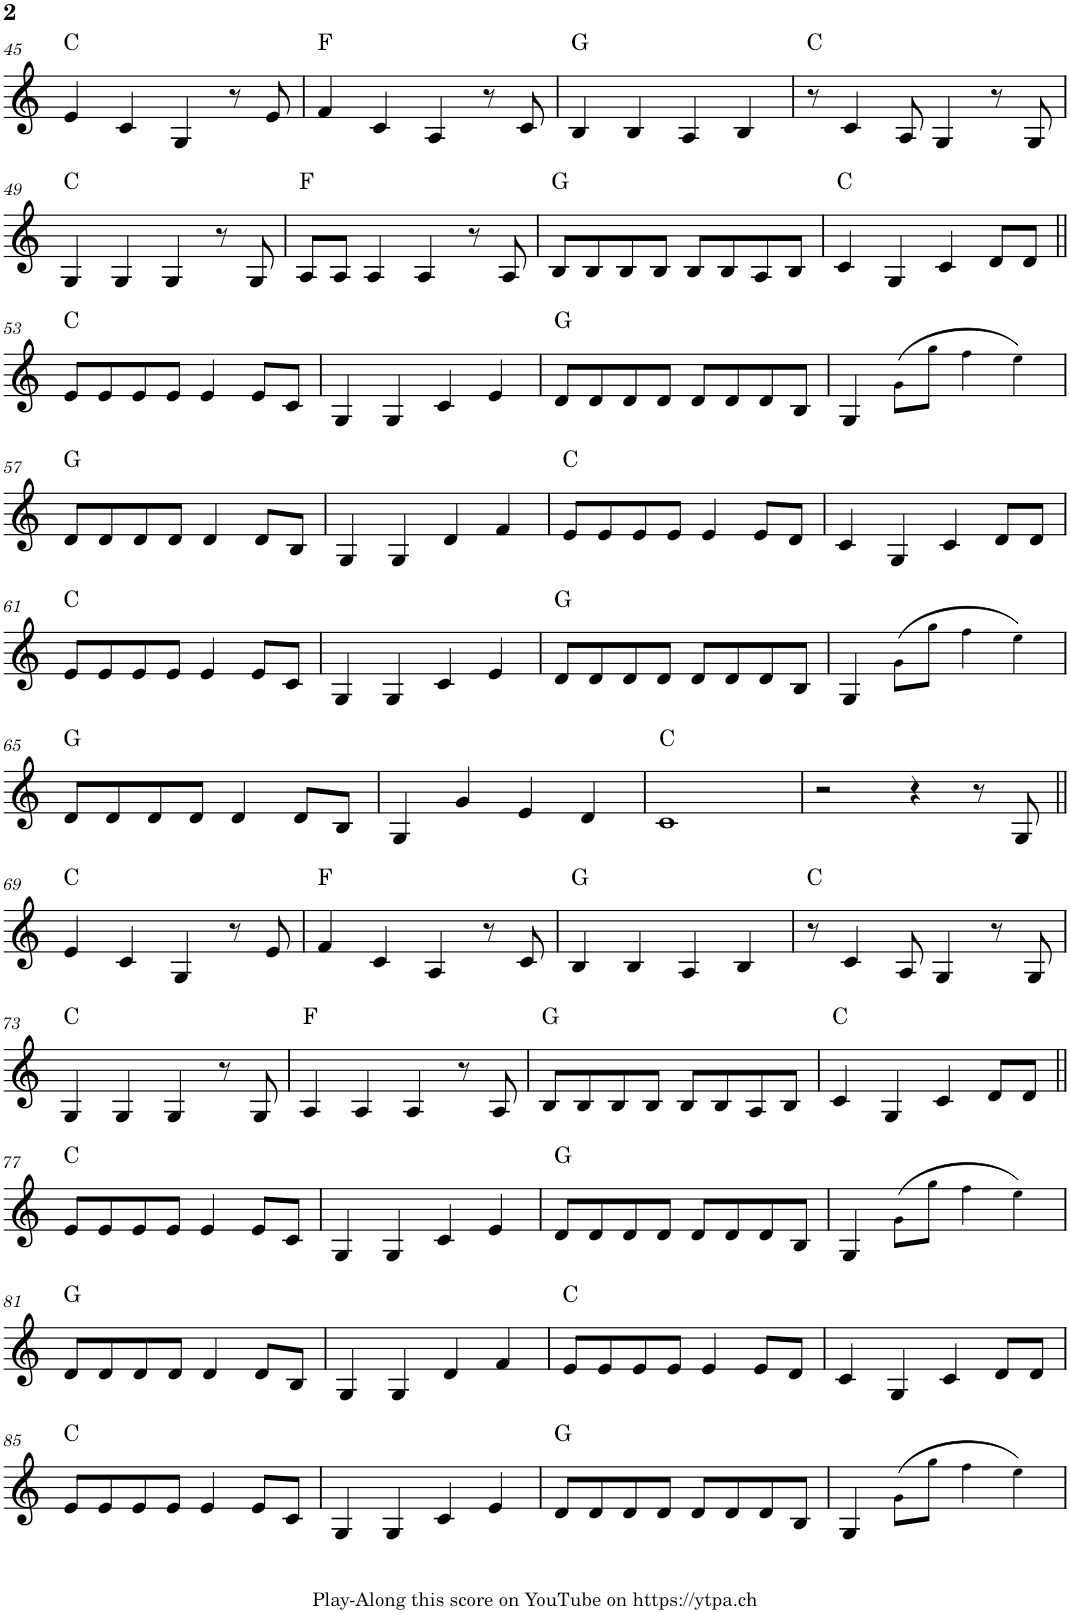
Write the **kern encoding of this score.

**kern	**harte
*part1	*part1
*staff1	*
*I"Piano	*
*I'Pno.	*
!!LO:PB:g=z
*clefG2	*
*k[]	*
*M4/4	*
=45	=45
4e/	C:maj
4c/	.
4G/	.
8r	.
8e/	.
=46	=46
4f/	F:maj
4c/	.
4A/	.
8r	.
8c/	.
=47	=47
4B/	G:maj
4B/	.
4A/	.
4B/	.
=48	=48
8r	C:maj
4c/	.
8A/	.
4G/	.
8r	.
8G/	.
!!LO:LB:g=z
=49	=49
4G/	C:maj
4G/	.
4G/	.
8r	.
8G/	.
=50	=50
8A/L	F:maj
8A/J	.
4A/	.
4A/	.
8r	.
8A/	.
=51	=51
8B/L	G:maj
8B/	.
8B/	.
8B/J	.
8B/L	.
8B/	.
8A/	.
8B/J	.
=52	=52
4c/	C:maj
4G/	.
4c/	.
8d/L	.
8d/J	.
!!LO:LB:g=z
=53||	=53||
8e/L	C:maj
8e/	.
8e/	.
8e/J	.
4e/	.
8e/L	.
8c/J	.
=54	=54
4G/	.
4G/	.
4c/	.
4e/	.
=55	=55
8d/L	G:maj
8d/	.
8d/	.
8d/J	.
8d/L	.
8d/	.
8d/	.
8B/J	.
=56	=56
4G/	.
(8g!\L	.
8gg!\J	.
4ff!\	.
4ee!\)	.
!!LO:LB:g=z
=57	=57
8d/L	G:maj
8d/	.
8d/	.
8d/J	.
4d/	.
8d/L	.
8B/J	.
=58	=58
4G/	.
4G/	.
4d/	.
4f/	.
=59	=59
8e/L	C:maj
8e/	.
8e/	.
8e/J	.
4e/	.
8e/L	.
8d/J	.
=60	=60
4c/	.
4G/	.
4c/	.
8d/L	.
8d/J	.
!!LO:LB:g=z
=61	=61
8e/L	C:maj
8e/	.
8e/	.
8e/J	.
4e/	.
8e/L	.
8c/J	.
=62	=62
4G/	.
4G/	.
4c/	.
4e/	.
=63	=63
8d/L	G:maj
8d/	.
8d/	.
8d/J	.
8d/L	.
8d/	.
8d/	.
8B/J	.
=64	=64
4G/	.
(8g!\L	.
8gg!\J	.
4ff!\	.
4ee!\)	.
!!LO:LB:g=z
=65	=65
8d/L	G:maj
8d/	.
8d/	.
8d/J	.
4d/	.
8d/L	.
8B/J	.
=66	=66
4G/	.
4g/	.
4e/	.
4d/	.
=67	=67
1c	C:maj
=68	=68
2r	.
4r	.
8r	.
8G/	.
!!LO:LB:g=z
=69||	=69||
4e/	C:maj
4c/	.
4G/	.
8r	.
8e/	.
=70	=70
4f/	F:maj
4c/	.
4A/	.
8r	.
8c/	.
=71	=71
4B/	G:maj
4B/	.
4A/	.
4B/	.
=72	=72
8r	C:maj
4c/	.
8A/	.
4G/	.
8r	.
8G/	.
!!LO:LB:g=z
=73	=73
4G/	C:maj
4G/	.
4G/	.
8r	.
8G/	.
=74	=74
4A/	F:maj
4A/	.
4A/	.
8r	.
8A/	.
=75	=75
8B/L	G:maj
8B/	.
8B/	.
8B/J	.
8B/L	.
8B/	.
8A/	.
8B/J	.
=76	=76
4c/	C:maj
4G/	.
4c/	.
8d/L	.
8d/J	.
!!LO:LB:g=z
=77||	=77||
8e/L	C:maj
8e/	.
8e/	.
8e/J	.
4e/	.
8e/L	.
8c/J	.
=78	=78
4G/	.
4G/	.
4c/	.
4e/	.
=79	=79
8d/L	G:maj
8d/	.
8d/	.
8d/J	.
8d/L	.
8d/	.
8d/	.
8B/J	.
=80	=80
4G/	.
(8g!\L	.
8gg!\J	.
4ff!\	.
4ee!\)	.
!!LO:LB:g=z
=81	=81
8d/L	G:maj
8d/	.
8d/	.
8d/J	.
4d/	.
8d/L	.
8B/J	.
=82	=82
4G/	.
4G/	.
4d/	.
4f/	.
=83	=83
8e/L	C:maj
8e/	.
8e/	.
8e/J	.
4e/	.
8e/L	.
8d/J	.
=84	=84
4c/	.
4G/	.
4c/	.
8d/L	.
8d/J	.
!!LO:LB:g=z
=85	=85
8e/L	C:maj
8e/	.
8e/	.
8e/J	.
4e/	.
8e/L	.
8c/J	.
=86	=86
4G/	.
4G/	.
4c/	.
4e/	.
=87	=87
8d/L	G:maj
8d/	.
8d/	.
8d/J	.
8d/L	.
8d/	.
8d/	.
8B/J	.
=88	=88
4G/	.
(8g!\L	.
8gg!\J	.
4ff!\	.
4ee!\)	.
=	=
*-	*-
